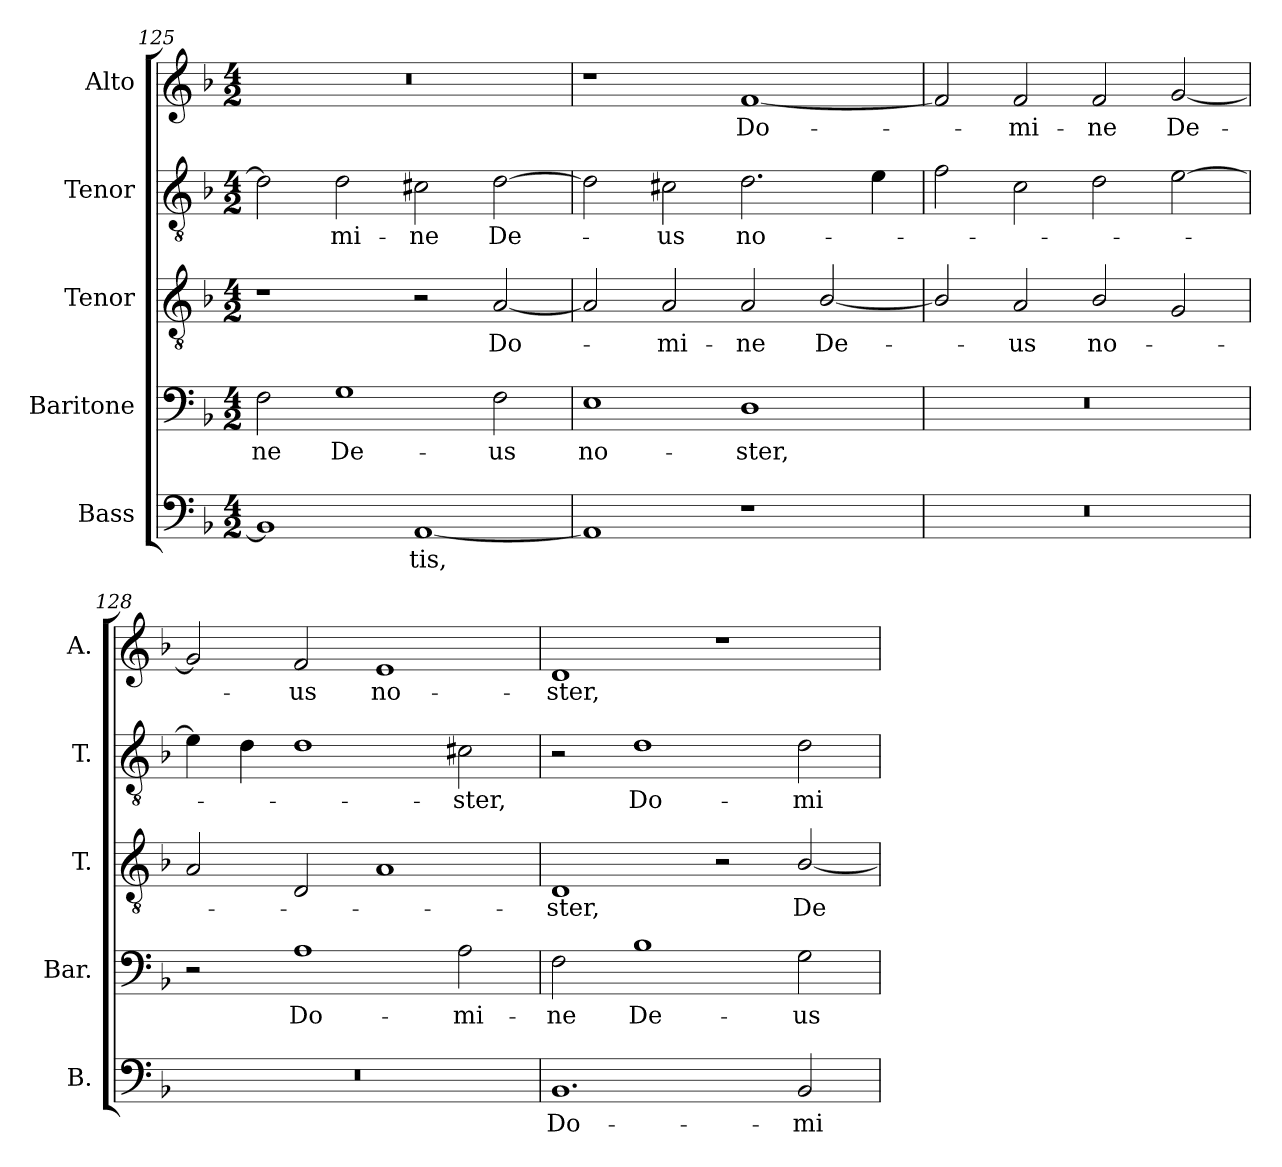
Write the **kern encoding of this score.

**kern	**text	**kern	**text	**kern	**text	**kern	**text	**kern	**text
*part5	*part5	*part4	*part4	*part3	*part3	*part2	*part2	*part1	*part1
*staff5	*staff5	*staff4	*staff4	*staff3	*staff3	*staff2	*staff2	*staff1	*staff1
*I"Bass	*	*I"Baritone	*	*I"Tenor	*	*I"Tenor	*	*I"Alto	*
*I'B.	*	*I'Bar.	*	*I'T.	*	*I'T.	*	*I'A.	*
*clefF4	*	*clefF4	*	*clefGv2	*	*clefGv2	*	*clefG2	*
*	*	*	*	*ITrd7c12	*	*ITrd7c12	*	*	*
*k[b-]	*	*k[b-]	*	*k[b-]	*	*k[b-]	*	*k[b-]	*
*F:	*	*F:	*	*F:	*	*F:	*	*F:	*
*M4/2	*	*M4/2	*	*M4/2	*	*M4/2	*	*M4/2	*
=125	=125	=125	=125	=125	=125	=125	=125	=125	=125
!	!	!	!LO:LY:b:color=#000000	!	!	!	!	!LO:N:vis=1	!
1BB-i]	.	2Fi\	-ne	1r	.	2Di\]	.	0r	.
!	!	!	!LO:LY:b:color=#000000	!	!	!	!	!	!
!	!	!	!	!	!	!	!LO:LY:b:color=#000000	!	!
.	.	1Gi	De-	.	.	2Di\	-mi-	.	.
!	!LO:LY:b:color=#000000	!	!	!	!	!	!	!	!
!	!	!	!	!	!	!	!LO:LY:b:color=#000000	!	!
[1AAi	-tis,	.	.	2r	.	2C#Xi\	-ne	.	.
!	!	!	!LO:LY:b:color=#000000	!	!	!	!	!	!
!	!	!	!	!	!LO:LY:b:color=#000000	!	!	!	!
!	!	!	!	!	!	!	!LO:LY:b:color=#000000	!	!
.	.	2Fi\	-us	[2AAi/	Do-	[2Di\	De-	.	.
=126	=126	=126	=126	=126	=126	=126	=126	=126	=126
!	!	!	!LO:LY:b:color=#000000	!	!	!	!	!	!
1AAi]	.	1Ei	no-	2AAi/]	.	2Di\]	.	1r	.
!	!	!	!	!	!LO:LY:b:color=#000000	!	!	!	!
!	!	!	!	!	!	!	!LO:LY:b:color=#000000	!	!
.	.	.	.	2AAi/	-mi-	2C#Xi\	-us	.	.
!	!	!	!LO:LY:b:color=#000000	!	!	!	!	!	!
!	!	!	!	!	!LO:LY:b:color=#000000	!	!	!	!
!	!	!	!	!	!	!	!LO:LY:b:color=#000000	!	!
!	!	!	!	!	!	!	!	!	!LO:LY:b:color=#000000
1r	.	1Di	-ster,	2AAi/	-ne	2.Di\	no-	[1fi	Do-
!	!	!	!	!	!LO:LY:b:color=#000000	!	!	!	!
.	.	.	.	[2BB-i/	De-	.	.	.	.
.	.	.	.	.	.	4Ei\	.	.	.
!!LO:LB:g=z
=127	=127	=127	=127	=127	=127	=127	=127	=127	=127
!LO:N:vis=1	!	!LO:N:vis=1	!	!	!	!	!	!	!
0r	.	0r	.	2BB-i/]	.	2Fi\	.	2fi/]	.
!	!	!	!	!	!LO:LY:b:color=#000000	!	!	!	!
!	!	!	!	!	!	!	!	!	!LO:LY:b:color=#000000
.	.	.	.	2AAi/	-us	2Ci\	.	2fi/	-mi-
!	!	!	!	!	!LO:LY:b:color=#000000	!	!	!	!
!	!	!	!	!	!	!	!	!	!LO:LY:b:color=#000000
.	.	.	.	2BB-i/	no-	2Di\	.	2fi/	-ne
!	!	!	!	!	!	!	!	!	!LO:LY:b:color=#000000
.	.	.	.	2GGi/	.	[2Ei\	.	[2gi/	De-
=128	=128	=128	=128	=128	=128	=128	=128	=128	=128
!LO:N:vis=1	!	!	!	!	!	!	!	!	!
0r	.	2r	.	2AAi/	.	4Ei\]	.	2gi/]	.
.	.	.	.	.	.	4Di\	.	.	.
!	!	!	!LO:LY:b:color=#000000	!	!	!	!	!	!
!	!	!	!	!	!	!	!	!	!LO:LY:b:color=#000000
.	.	1Ai	Do-	2DDi/	.	1Di	.	2fi/	-us
!	!	!	!	!	!	!	!	!	!LO:LY:b:color=#000000
.	.	.	.	1AAi	.	.	.	1ei	no-
!	!	!	!LO:LY:b:color=#000000	!	!	!	!	!	!
!	!	!	!	!	!	!	!LO:LY:b:color=#000000	!	!
.	.	2Ai\	-mi-	.	.	2C#Xi\	-ster,	.	.
=129	=129	=129	=129	=129	=129	=129	=129	=129	=129
!	!LO:LY:b:color=#000000	!	!	!	!	!	!	!	!
!	!	!	!LO:LY:b:color=#000000	!	!	!	!	!	!
!	!	!	!	!	!LO:LY:b:color=#000000	!	!	!	!
!	!	!	!	!	!	!	!	!	!LO:LY:b:color=#000000
1.BB-i	Do-	2Fi\	-ne	1DDi	-ster,	2r	.	1di	-ster,
!	!	!	!LO:LY:b:color=#000000	!	!	!	!	!	!
!	!	!	!	!	!	!	!LO:LY:b:color=#000000	!	!
.	.	1B-i	De-	.	.	1Di	Do-	.	.
.	.	.	.	2r	.	.	.	1r	.
!	!LO:LY:b:color=#000000	!	!	!	!	!	!	!	!
!	!	!	!LO:LY:b:color=#000000	!	!	!	!	!	!
!	!	!	!	!	!LO:LY:b:color=#000000	!	!	!	!
!	!	!	!	!	!	!	!LO:LY:b:color=#000000	!	!
2BB-i/	-mi-	2Gi\	-us	[2BB-i/	De-	2Di\	-mi-	.	.
=	=	=	=	=	=	=	=	=	=
*-	*-	*-	*-	*-	*-	*-	*-	*-	*-
